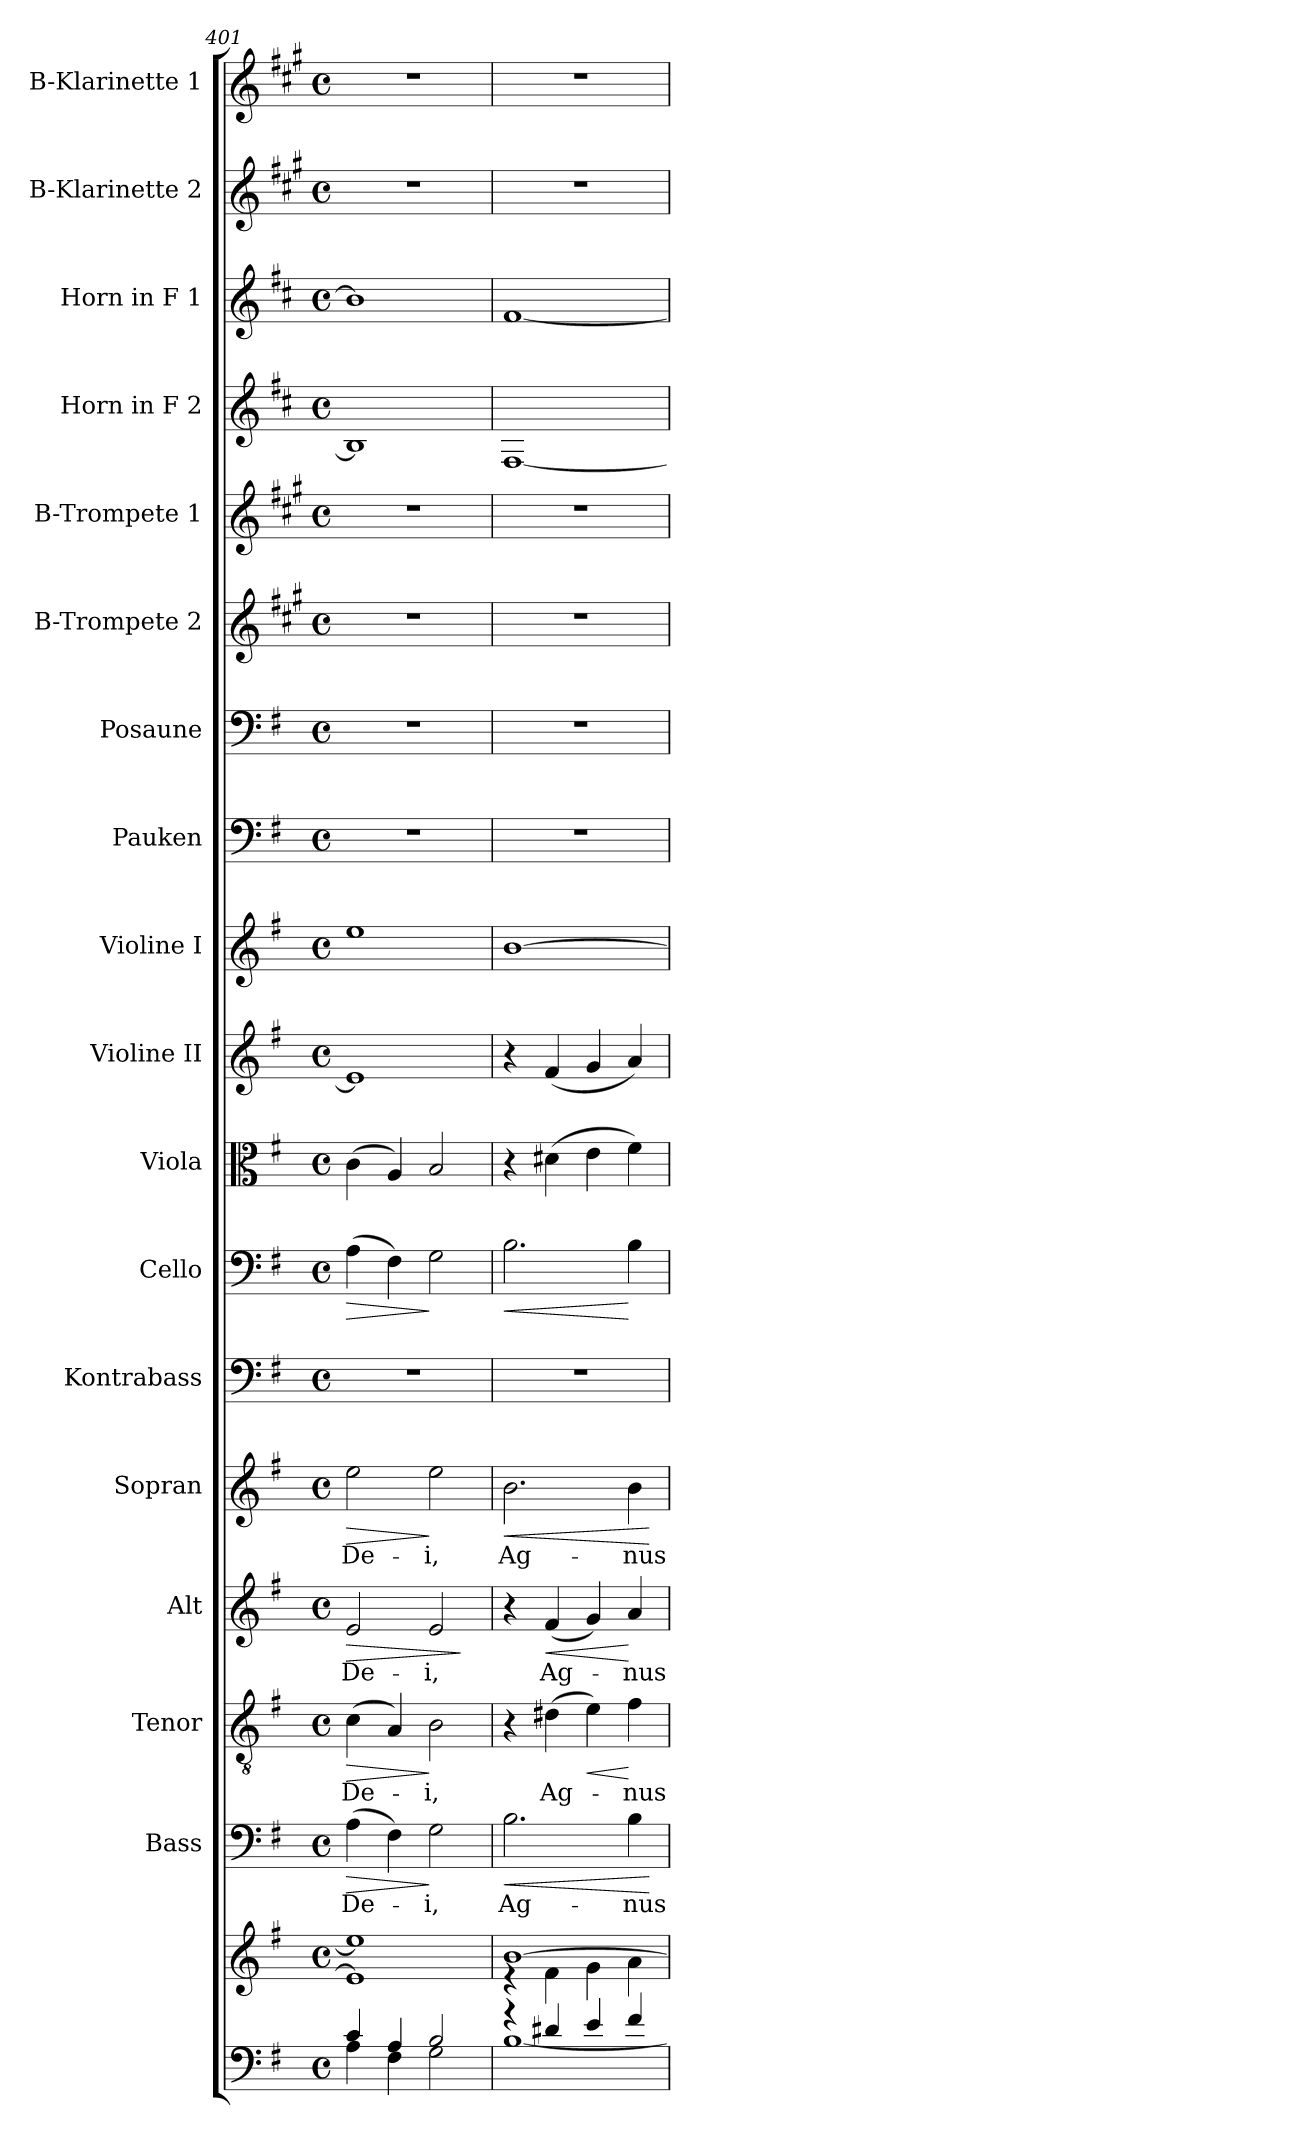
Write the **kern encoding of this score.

**kern	**kern	**kern	**text	**dynam	**kern	**text	**dynam	**kern	**text	**dynam	**kern	**text	**dynam	**kern	**kern	**dynam	**kern	**kern	**kern	**kern	**kern	**kern	**kern	**kern	**kern	**kern	**kern
*part18	*part18	*part17	*part17	*part17	*part16	*part16	*part16	*part15	*part15	*part15	*part14	*part14	*part14	*part13	*part12	*part12	*part11	*part10	*part9	*part8	*part7	*part6	*part5	*part4	*part3	*part2	*part1
*staff19	*staff18	*staff17	*staff17	*staff17	*staff16	*staff16	*staff16	*staff15	*staff15	*staff15	*staff14	*staff14	*staff14	*staff13	*staff12	*staff12	*staff11	*staff10	*staff9	*staff8	*staff7	*staff6	*staff5	*staff4	*staff3	*staff2	*staff1
*	*	*I"Bass	*	*	*I"Tenor	*	*	*I"Alt	*	*	*I"Sopran	*	*	*I"Kontrabass	*I"Cello	*	*I"Viola	*I"Violine II	*I"Violine I	*I"Pauken	*I"Posaune	*I"B-Trompete 2	*I"B-Trompete 1	*I"Horn in F 2	*I"Horn in F 1	*I"B-Klarinette 2	*I"B-Klarinette 1
*	*	*I'B.	*	*	*I'T.	*	*	*I'A.	*	*	*I'S.	*	*	*I'Kb.	*	*	*I'Vla.	*I'Vl. II	*I'Vl. I	*I'Pk.	*I'Pos.	*I'B Trp. 2	*I'B Trp. 1	*	*	*I'B Kl. 2	*I'B Kl. 1
*clefF4	*clefG2	*clefF4	*	*	*clefGv2	*	*	*clefG2	*	*	*clefG2	*	*	*clefF4	*clefF4	*	*clefC3	*clefG2	*clefG2	*clefF4	*clefF4	*clefG2	*clefG2	*clefG2	*clefG2	*clefG2	*clefG2
*	*	*	*	*	*	*	*	*	*	*	*	*	*	*ITrd7c12	*	*	*	*	*	*	*	*ITrd1c2	*ITrd1c2	*ITrd4c7	*ITrd4c7	*ITrd1c2	*ITrd1c2
*k[f#]	*k[f#]	*k[f#]	*	*	*k[f#]	*	*	*k[f#]	*	*	*k[f#]	*	*	*k[f#]	*k[f#]	*	*k[f#]	*k[f#]	*k[f#]	*k[f#]	*k[f#]	*k[f#]	*k[f#]	*k[f#]	*k[f#]	*k[f#]	*k[f#]
*G:	*G:	*G:	*	*	*G:	*	*	*G:	*	*	*G:	*	*	*G:	*G:	*	*G:	*G:	*G:	*G:	*G:	*G:	*G:	*G:	*G:	*G:	*G:
*M4/4	*M4/4	*M4/4	*	*	*M4/4	*	*	*M4/4	*	*	*M4/4	*	*	*M4/4	*M4/4	*	*M4/4	*M4/4	*M4/4	*M4/4	*M4/4	*M4/4	*M4/4	*M4/4	*M4/4	*M4/4	*M4/4
*met(c)	*met(c)	*met(c)	*	*	*met(c)	*	*	*met(c)	*	*	*met(c)	*	*	*met(c)	*met(c)	*	*met(c)	*met(c)	*met(c)	*met(c)	*met(c)	*met(c)	*met(c)	*met(c)	*met(c)	*met(c)	*met(c)
=401	=401	=401	=401	=401	=401	=401	=401	=401	=401	=401	=401	=401	=401	=401	=401	=401	=401	=401	=401	=401	=401	=401	=401	=401	=401	=401	=401
*^	*^	*	*	*	*	*	*	*	*	*	*	*	*	*	*	*	*	*	*	*	*	*	*	*	*	*	*
!	!	!	!	!	!LO:LY:b	!LO:HP:b	!	!LO:LY:b	!LO:HP:b	!	!LO:LY:b	!LO:HP:b	!	!LO:LY:b	!LO:HP:b	!	!	!LO:HP:b	!	!	!	!	!	!	!	!	!	!	!
4c/	4A\	1ee]	1e]	(>4A\	De-	>	(>4c\	De-	>	2e/	De-	>	2ee\	De-	>	1r	(>4A\	>	(>4c\	1e]	1ee	1r	1r	1r	1r	1E]	1e]	1r	1r
4A/	4F#\	.	.	4F#\)	.	.	4A/)	.	.	.	.	.	.	.	.	.	4F#\)	.	4A/)	.	.	.	.	.	.	.	.	.	.
!	!	!	!	!	!LO:LY:b	!	!	!LO:LY:b	!	!	!LO:LY:b	!	!	!LO:LY:b	!	!	!	!	!	!	!	!	!	!	!	!	!	!	!
2B/	2G\	.	.	2G\	-i,	]	2B\	-i,	]	2e/	-i,	.	2ee\	-i,	]	.	2G\	]	2B/	.	.	.	.	.	.	.	.	.	.
*v	*v	*	*	*	*	*	*	*	*	*	*	*	*	*	*	*	*	*	*	*	*	*	*	*	*	*	*	*	*
*	*v	*v	*	*	*	*	*	*	*	*	*	*	*	*	*	*	*	*	*	*	*	*	*	*	*	*	*	*
.	.	.	.	.	.	.	.	.	.	]	.	.	.	.	.	.	.	.	.	.	.	.	.	.	.	.	.
=402	=402	=402	=402	=402	=402	=402	=402	=402	=402	=402	=402	=402	=402	=402	=402	=402	=402	=402	=402	=402	=402	=402	=402	=402	=402	=402	=402
*^	*^	*	*	*	*	*	*	*	*	*	*	*	*	*	*	*	*	*	*	*	*	*	*	*	*	*	*
!	!	!	!	!	!LO:LY:b	!LO:HP:b	!	!	!	!	!	!	!	!LO:LY:b	!LO:HP:b	!	!	!LO:HP:b	!	!	!	!	!	!	!	!	!	!	!
4rf	[<1B	[>1b	4rd	2.B\	Ag-	<	4r	.	.	4r	.	.	2.b\	Ag-	<	1r	2.B\	<	4r	4r	[1b	1r	1r	1r	1r	[1BB	[1B	1r	1r
!	!	!	!	!	!	!	!	!LO:LY:b	!	!	!LO:LY:b	!LO:HP:b	!	!	!	!	!	!	!	!	!	!	!	!	!	!	!	!	!
4d#X/	.	.	4f#\	.	.	.	(>4d#X\	Ag-	.	(<4f#/	Ag-	<	.	.	.	.	.	.	(>4d#X\	(<4f#/	.	.	.	.	.	.	.	.	.
!	!	!	!	!	!	!	!	!	!LO:HP:b	!	!	!	!	!	!	!	!	!	!	!	!	!	!	!	!	!	!	!	!
4e/	.	.	4g\	.	.	.	4e\)	.	<	4g/)	.	.	.	.	.	.	.	.	4e\	4g/	.	.	.	.	.	.	.	.	.
!	!	!	!	!	!LO:LY:b	!	!	!LO:LY:b	!	!	!LO:LY:b	!	!	!LO:LY:b	!	!	!	!	!	!	!	!	!	!	!	!	!	!	!
4f#/	.	.	4a\	4B\	-nus	.	4f#\	-nus	[	4a/	-nus	[	4b\	-nus	.	.	4B\	[	4f#\)	4a/)	.	.	.	.	.	.	.	.	.
*v	*v	*	*	*	*	*	*	*	*	*	*	*	*	*	*	*	*	*	*	*	*	*	*	*	*	*	*	*	*
*	*v	*v	*	*	*	*	*	*	*	*	*	*	*	*	*	*	*	*	*	*	*	*	*	*	*	*	*	*
.	.	.	.	[	.	.	.	.	.	.	.	.	[	.	.	.	.	.	.	.	.	.	.	.	.	.	.
=	=	=	=	=	=	=	=	=	=	=	=	=	=	=	=	=	=	=	=	=	=	=	=	=	=	=	=
*-	*-	*-	*-	*-	*-	*-	*-	*-	*-	*-	*-	*-	*-	*-	*-	*-	*-	*-	*-	*-	*-	*-	*-	*-	*-	*-	*-
